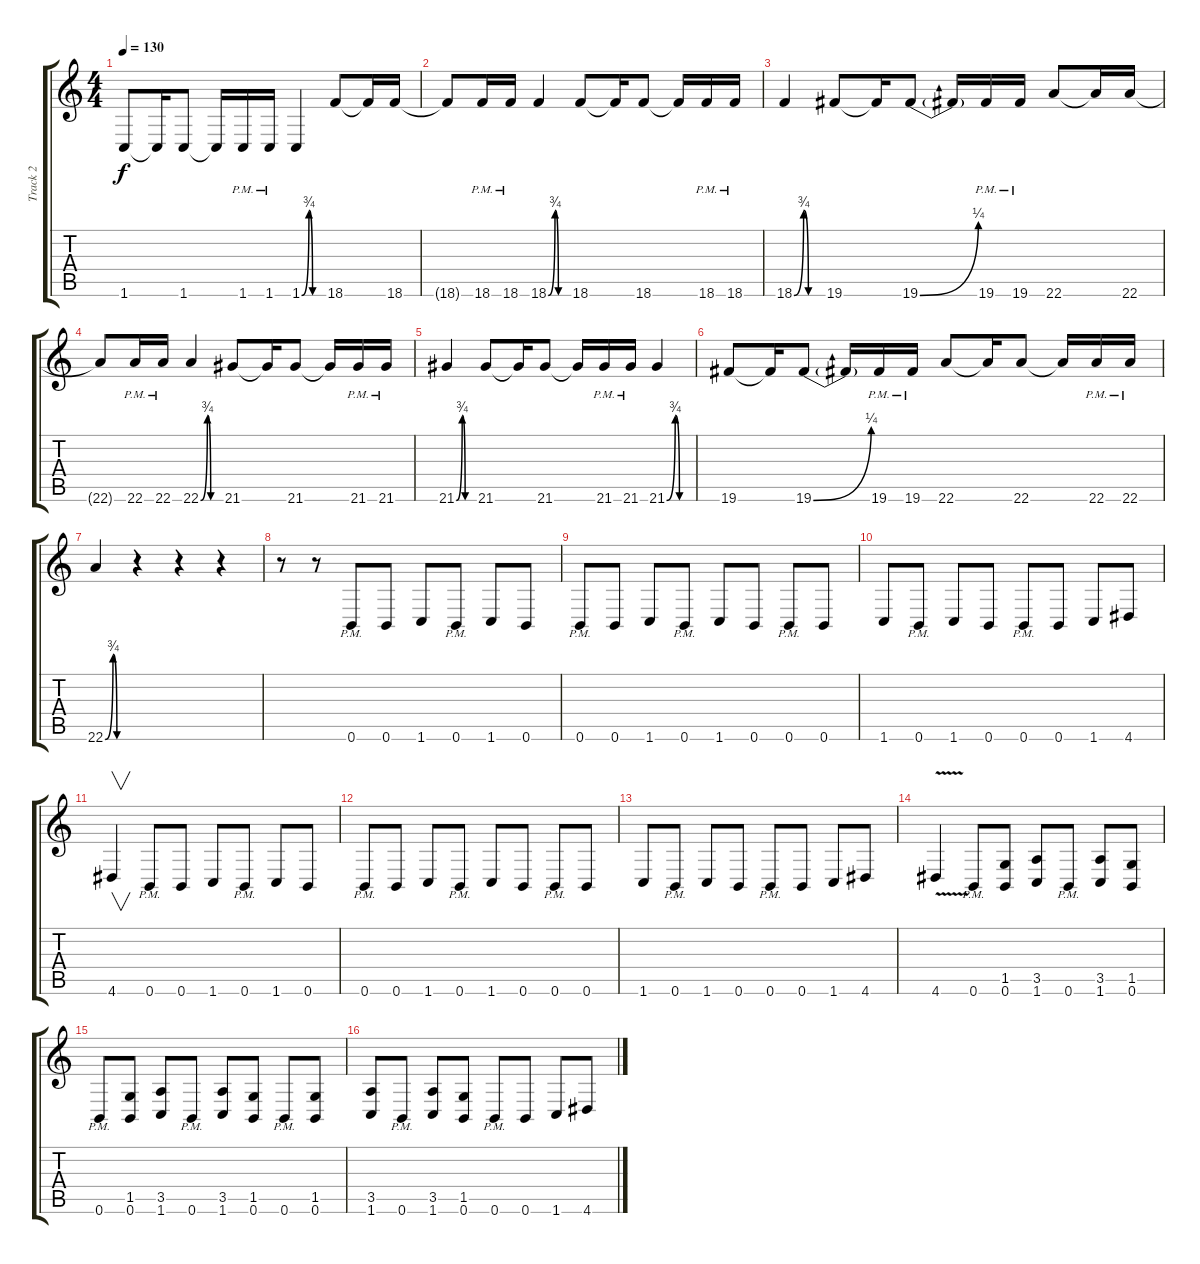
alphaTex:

\track ("Track 2" "Track 2") {instrument overdrivenguitar}
\staff {score tabs}
\tuning (Db4 Ab3 E3 B2 Gb2 B1) {hide}
\ts (4 4)
\tempo 130
\clef g2
\ks c
1.6.8{dy f} 1.6{t}.16 1.6.8 1.6{t}.16 1.6{pm}.16 1.6{pm}.16 1.6{be (custom 0 0 20 3 30 0 60 0)}.4 18.6.8 18.6{t}.16 18.6.16 |
18.6{t}.8 18.6{pm}.16 18.6{pm}.16 18.6{be (custom 0 0 20 3 30 0 60 0)}.4 18.6.8 18.6{t}.16 18.6.8 18.6{t}.16 18.6{pm}.16 18.6{pm}.16 |
18.6{be (custom 0 0 20 3 30 0 60 0)}.4 19.6.8 19.6{t}.16 19.6{be (bend 0 0 60 1)}.8 19.6{t}.16 19.6{pm}.16 19.6{pm}.16 22.6.8 22.6{t}.16 22.6.16 |
22.6{t}.8 22.6{pm}.16 22.6{pm}.16 22.6{be (custom 0 0 20 3 30 0 60 0)}.4 21.6.8 21.6{t}.16 21.6.8 21.6{t}.16 21.6{pm}.16 21.6{pm}.16 |
21.6{be (custom 0 0 20 3 30 0 60 0)}.4 21.6.8 21.6{t}.16 21.6.8 21.6{t}.16 21.6{pm}.16 21.6{pm}.16 21.6{be (custom 0 0 20 3 30 0 60 0)}.4 |
19.6.8 19.6{t}.16 19.6{be (bend 0 0 60 1)}.8 19.6{t}.16 19.6{pm}.16 19.6{pm}.16 22.6.8 22.6{t}.16 22.6.8 22.6{t}.16 22.6{pm}.16 22.6{pm}.16 |
22.6{be (custom 0 0 20 3 30 0 60 0)}.4 r.4 r.4 r.4 |
r.8 r.8 0.6{pm}.8{volume 13} 0.6.8 1.6.8 0.6{pm}.8 1.6.8 0.6.8 |
0.6{pm}.8 0.6.8 1.6.8 0.6{pm}.8 1.6.8 0.6.8 0.6{pm}.8 0.6.8 |
1.6.8 0.6{pm}.8 1.6.8 0.6.8 0.6{pm}.8 0.6.8 1.6.8 4.6.8 |
4.6.4{v} 0.6{pm}.8 0.6.8 1.6.8 0.6{pm}.8 1.6.8 0.6.8 |
0.6{pm}.8 0.6.8 1.6.8 0.6{pm}.8 1.6.8 0.6.8 0.6{pm}.8 0.6.8 |
1.6.8 0.6{pm}.8 1.6.8 0.6.8 0.6{pm}.8 0.6.8 1.6.8 4.6.8 |
4.6{v}.4 0.6{pm}.8 (1.5 0.6).8 (3.5 1.6).8 0.6{pm}.8 (3.5 1.6).8 (1.5 0.6).8 |
0.6{pm}.8 (1.5 0.6).8 (3.5 1.6).8 0.6{pm}.8 (3.5 1.6).8 (1.5 0.6).8 0.6{pm}.8 (1.5 0.6).8 |
(3.5 1.6).8 0.6{pm}.8 (3.5 1.6).8 (1.5 0.6).8 0.6{pm}.8 0.6.8 1.6.8 4.6.8
